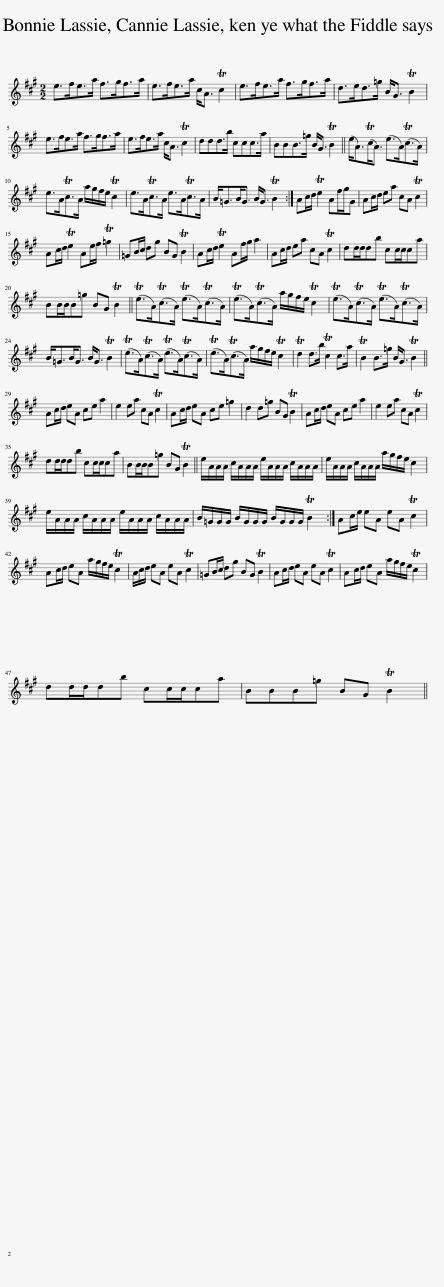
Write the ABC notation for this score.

X:1
L:1/8
M:2/2
I:linebreak $
K:A
V:1 treble
V:1
 e>fe>a f>gf>a | e>fe>a c<A Tc2 | e>fe>a f>gf>a | d>ed>=g B<G TB2 |$ e>fe>a f>gf>a | %5
 e>fe>a c<A Tc2 | ddd>b ccc>a | BBB>=g B<G TB2 || (e<A)(Tc<A) (e>A)(Tc>A) |$ e>ATc>A a/g/f/e/ Tc2 | %10
 e>ATc>A e>ATc>A | B<=GB<G B<G TB2 :| Ac/d/ Te2 Af/g/G | Ac/d/ ea cA Tc2 |$ Ac/d/ Te2 Ae/f/ T=g2 | %15
 =GB/c/ dg BG TB2 | Ac/d/ Te2 Af/g/ a2 | Ac/d/ ea cA Tc2 | dd/d/db cc/c/ca |$ BB/B/B=g BG TB2 || %20
 (Te>A)(Tc>A) (Te>A)(Tc>A) | (Te>A)(Tc>A) a/g/f/e/ Tc2 | (Te>A)(Tc>A) (Te>A)(Tc>A) |$ B<=GB<G B<G TB2 | (Te>A)(Tc>A) (Te>A)(Tc>A) | %25
 (Te>A)(Tc>A) a/g/f/e/ Tc2 | Td2 d>b Tc2 c>a | TB2 B>=g B<G TB2 ||$ Ac/d/ eA ce a2 | e2 ea cA Tc2 | %30
 Ac/d/ eA ce =g2 | d2 d=g BG TB2 | Ac/d/ eA ce a2 | e2 ea cA Tc2 |$ dd/d/db cc/c/ca | %35
 BB/B/B=g BG TB2 || e/A/A/A/ c/A/A/A/ e/A/A/A/ c/A/A/A/ | e/A/A/A/ c/A/A/A/ a/g/f/e/ c2 |$ e/A/A/A/ c/A/A/A/ e/A/A/A/ c/A/A/A/ | B/=G/G/G/ B/G/G/G/ B/G/G/G/ TB2 :| %40
 Ac/e/ eA eA Tc2 |$ Ac/d/ eA a/g/f/e/ Tc2 | A/c/d/ eA eA Tc2 | =GB/c/ dg BG TB2 | Ac/d/ eA eA Tc2 | %45
 Ac/d/ eA a/g/f/e/ Tc2 |$ dd/d/db cc/c/ca | BBB=g BG TB2 || %48
